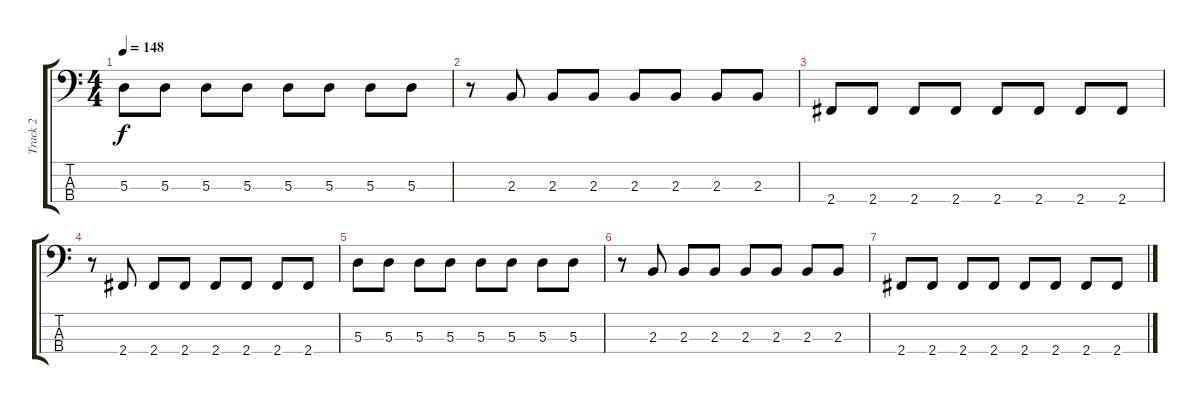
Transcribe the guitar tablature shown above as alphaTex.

\track ("Track 2" "Track 2") {instrument electricbassfinger}
\staff {score tabs}
\tuning (G2 D2 A1 E1) {hide}
\ts (4 4)
\tempo 148
\clef f4
\ks c
5.3.8{dy f} 5.3.8 5.3.8 5.3.8 5.3.8 5.3.8 5.3.8 5.3.8 |
r.8 2.3.8 2.3.8 2.3.8 2.3.8 2.3.8 2.3.8 2.3.8 |
2.4.8 2.4.8 2.4.8 2.4.8 2.4.8 2.4.8 2.4.8 2.4.8 |
r.8 2.4.8 2.4.8 2.4.8 2.4.8 2.4.8 2.4.8 2.4.8 |
5.3.8 5.3.8 5.3.8 5.3.8 5.3.8 5.3.8 5.3.8 5.3.8 |
r.8 2.3.8 2.3.8 2.3.8 2.3.8 2.3.8 2.3.8 2.3.8 |
2.4.8 2.4.8 2.4.8 2.4.8 2.4.8 2.4.8 2.4.8 2.4.8
